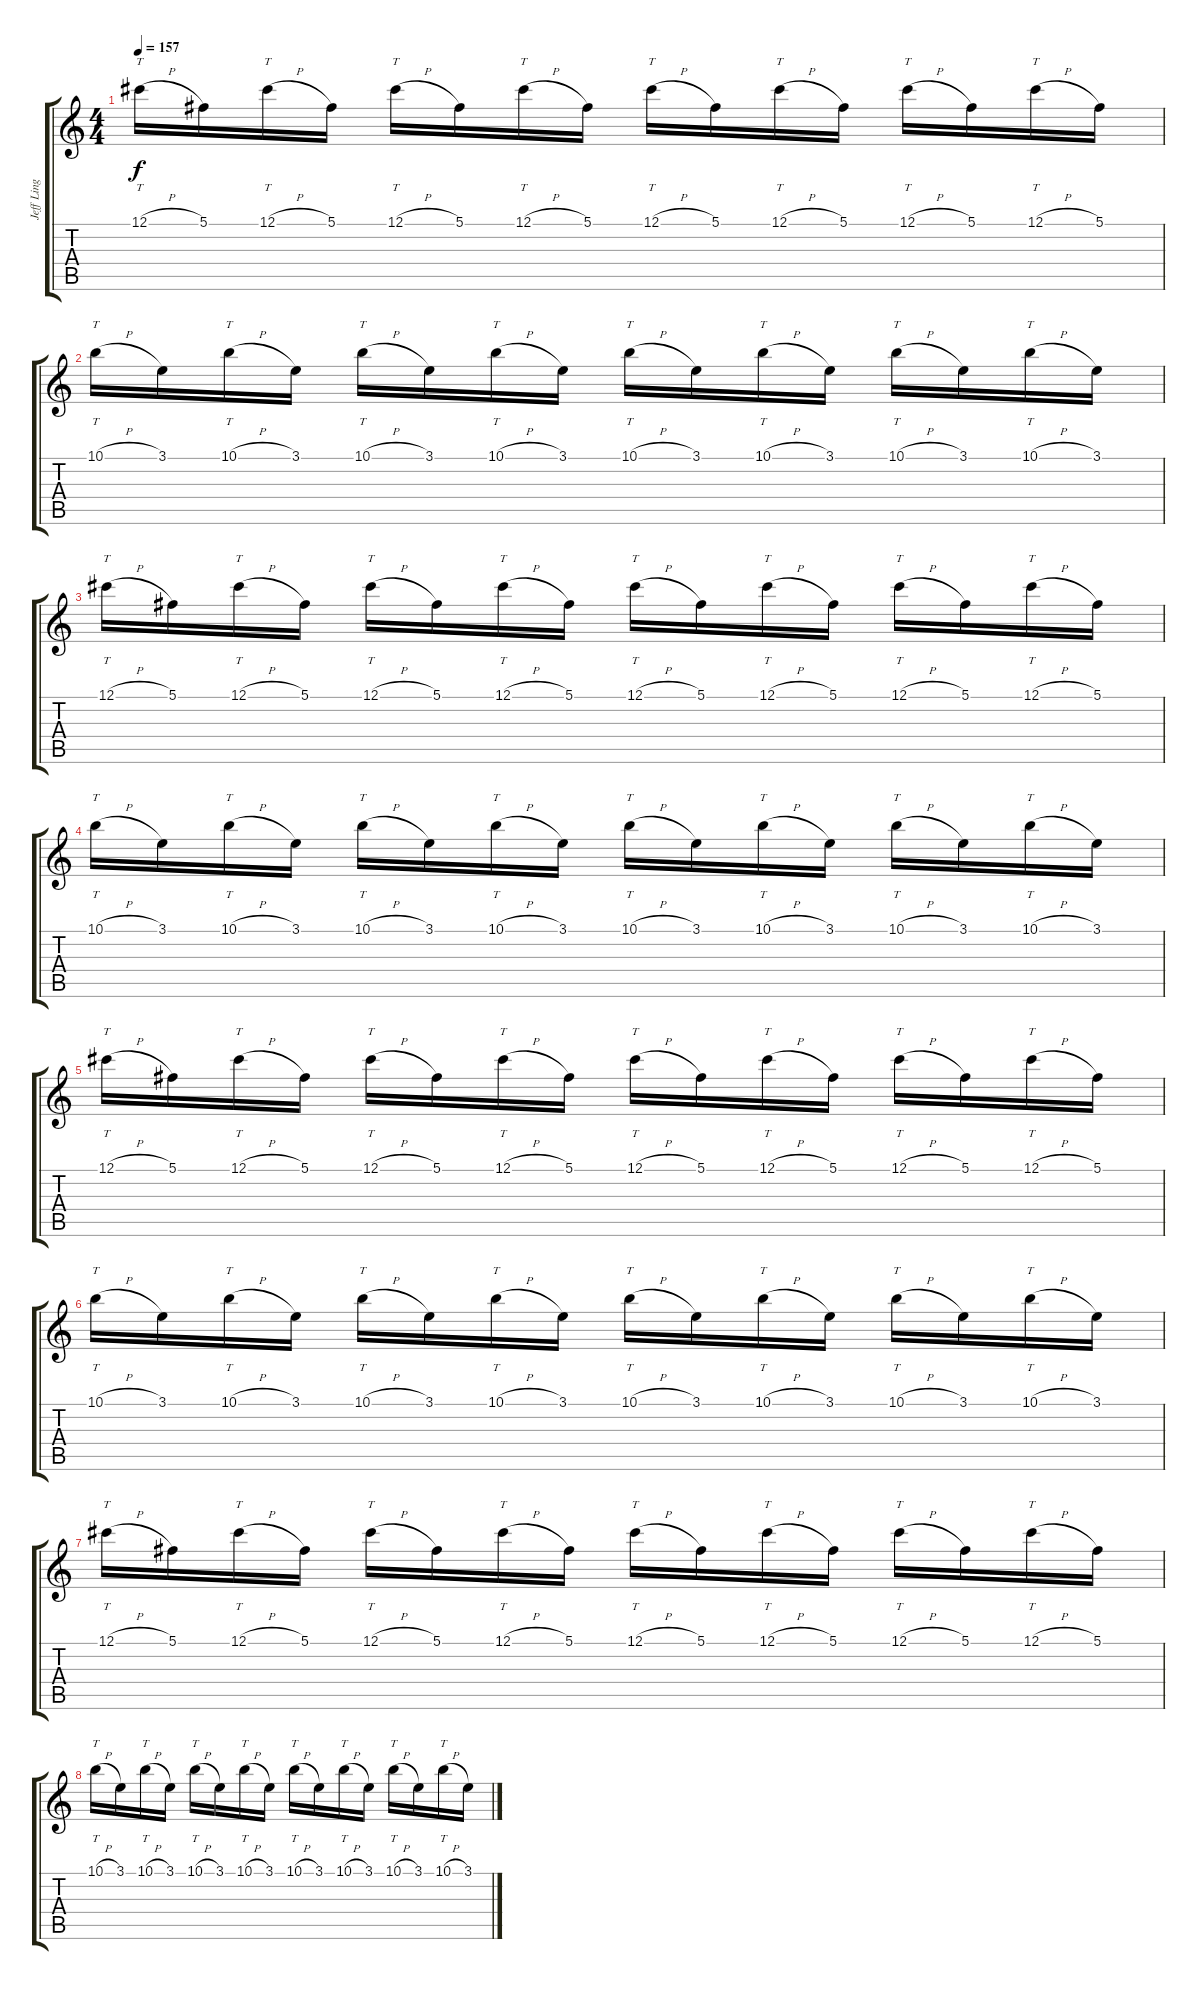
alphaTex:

\track ("Jeff Ling" "Jeff Ling") {instrument distortionguitar}
\staff {score tabs}
\tuning (Db4 Ab3 E3 B2 Gb2 B1) {hide}
\ts (4 4)
\tempo 157
\clef g2
\ks c
12.1{h}.16{tt dy f instrument overdrivenguitar} 5.1.16 12.1{h}.16{tt} 5.1.16 12.1{h}.16{tt} 5.1.16 12.1{h}.16{tt} 5.1.16 12.1{h}.16{tt} 5.1.16 12.1{h}.16{tt} 5.1.16 12.1{h}.16{tt} 5.1.16 12.1{h}.16{tt} 5.1.16 |
10.1{h}.16{tt} 3.1.16 10.1{h}.16{tt} 3.1.16 10.1{h}.16{tt} 3.1.16 10.1{h}.16{tt} 3.1.16 10.1{h}.16{tt} 3.1.16 10.1{h}.16{tt} 3.1.16 10.1{h}.16{tt} 3.1.16 10.1{h}.16{tt} 3.1.16 |
12.1{h}.16{tt} 5.1.16 12.1{h}.16{tt} 5.1.16 12.1{h}.16{tt} 5.1.16 12.1{h}.16{tt} 5.1.16 12.1{h}.16{tt} 5.1.16 12.1{h}.16{tt} 5.1.16 12.1{h}.16{tt} 5.1.16 12.1{h}.16{tt} 5.1.16 |
10.1{h}.16{tt} 3.1.16 10.1{h}.16{tt} 3.1.16 10.1{h}.16{tt} 3.1.16 10.1{h}.16{tt} 3.1.16 10.1{h}.16{tt} 3.1.16 10.1{h}.16{tt} 3.1.16 10.1{h}.16{tt} 3.1.16 10.1{h}.16{tt} 3.1.16 |
12.1{h}.16{tt} 5.1.16 12.1{h}.16{tt} 5.1.16 12.1{h}.16{tt} 5.1.16 12.1{h}.16{tt} 5.1.16 12.1{h}.16{tt} 5.1.16 12.1{h}.16{tt} 5.1.16 12.1{h}.16{tt} 5.1.16 12.1{h}.16{tt} 5.1.16 |
10.1{h}.16{tt} 3.1.16 10.1{h}.16{tt} 3.1.16 10.1{h}.16{tt} 3.1.16 10.1{h}.16{tt} 3.1.16 10.1{h}.16{tt} 3.1.16 10.1{h}.16{tt} 3.1.16 10.1{h}.16{tt} 3.1.16 10.1{h}.16{tt} 3.1.16 |
12.1{h}.16{tt} 5.1.16 12.1{h}.16{tt} 5.1.16 12.1{h}.16{tt} 5.1.16 12.1{h}.16{tt} 5.1.16 12.1{h}.16{tt} 5.1.16 12.1{h}.16{tt} 5.1.16 12.1{h}.16{tt} 5.1.16 12.1{h}.16{tt} 5.1.16 |
10.1{h}.16{tt} 3.1.16 10.1{h}.16{tt} 3.1.16 10.1{h}.16{tt} 3.1.16 10.1{h}.16{tt} 3.1.16 10.1{h}.16{tt} 3.1.16 10.1{h}.16{tt} 3.1.16 10.1{h}.16{tt} 3.1.16 10.1{h}.16{tt} 3.1.16
